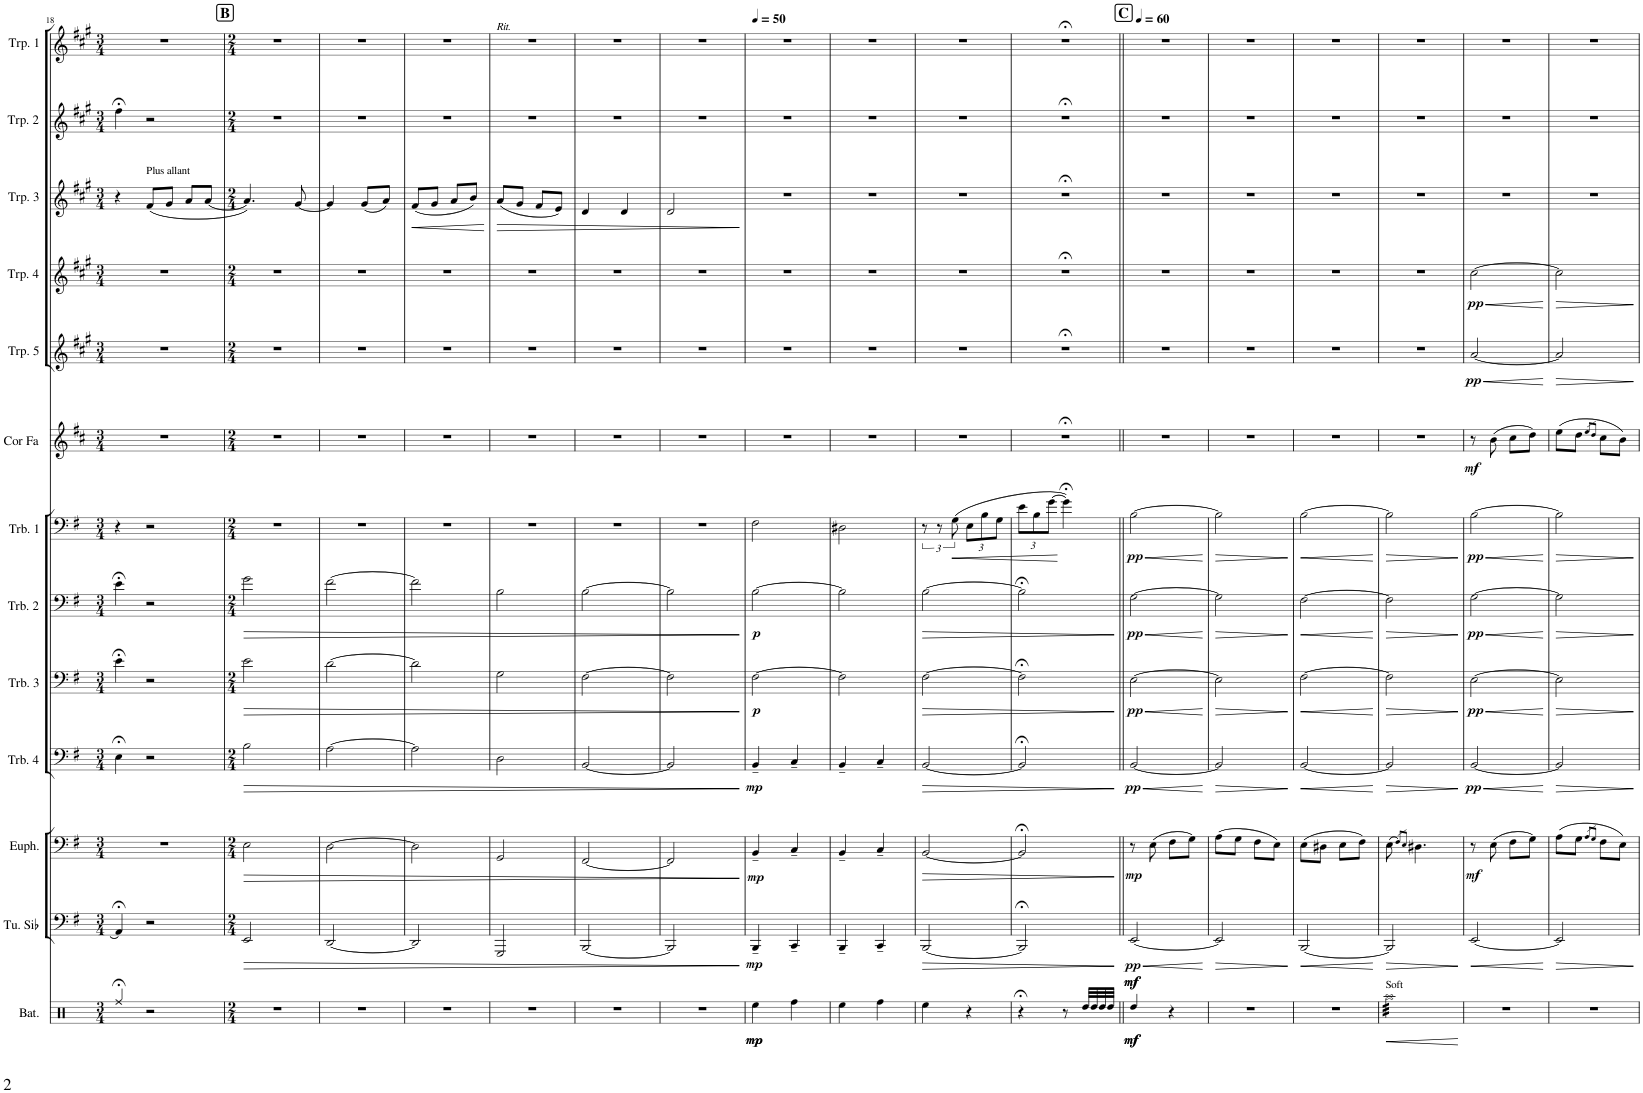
**kern	**dynam	**kern	**dynam	**kern	**dynam	**kern	**dynam	**kern	**dynam	**kern	**dynam	**kern	**dynam	**kern	**dynam	**kern	**dynam	**kern	**dynam	**kern	**dynam	**kern	**kern
*part13	*part13	*part12	*part12	*part11	*part11	*part10	*part10	*part9	*part9	*part8	*part8	*part7	*part7	*part6	*part6	*part5	*part5	*part4	*part4	*part3	*part3	*part2	*part1
*staff13	*staff13	*staff12	*staff12	*staff11	*staff11	*staff10	*staff10	*staff9	*staff9	*staff8	*staff8	*staff7	*staff7	*staff6	*staff6	*staff5	*staff5	*staff4	*staff4	*staff3	*staff3	*staff2	*staff1
*I"Batterie	*	*I"Tuba en Sib	*	*I"Euphonium	*	*I"Trombone 4	*	*I"Trombone 3	*	*I"Trombone 2	*	*I"Trombone 1	*	*I"Cor en Fa	*	*I"Trompette 5	*	*I"Trompette 4	*	*I"Trompette 3	*	*I"Trompette 2	*I"Trompette 1
*I'Bat.	*	*I'Tu. Sib	*	*I'Euph.	*	*I'Trb. 4	*	*I'Trb. 3	*	*I'Trb. 2	*	*I'Trb. 1	*	*I'Cor Fa	*	*I'Trp. 5	*	*I'Trp. 4	*	*I'Trp. 3	*	*I'Trp. 2	*I'Trp. 1
!!LO:PB:g=z
*clefX	*	*clefF4	*	*clefF4	*	*clefF4	*	*clefF4	*	*clefF4	*	*clefF4	*	*clefG2	*	*clefG2	*	*clefG2	*	*clefG2	*	*clefG2	*clefG2
*	*	*	*	*	*	*	*	*	*	*	*	*	*	*Trd4c7	*	*Trd1c2	*	*Trd1c2	*	*Trd1c2	*	*Trd1c2	*Trd1c2
*k[]	*	*k[f#]	*	*k[f#]	*	*k[f#]	*	*k[f#]	*	*k[f#]	*	*k[f#]	*	*k[f#c#]	*	*k[f#c#g#]	*	*k[f#c#g#]	*	*k[f#c#g#]	*	*k[f#c#g#]	*k[f#c#g#]
*M3/4	*	*M3/4	*	*M3/4	*	*M3/4	*	*M3/4	*	*M3/4	*	*M3/4	*	*M3/4	*	*M3/4	*	*M3/4	*	*M3/4	*	*M3/4	*M3/4
=18	=18	=18	=18	=18	=18	=18	=18	=18	=18	=18	=18	=18	=18	=18	=18	=18	=18	=18	=18	=18	=18	=18	=18
4Rff;</	.	4AA;</]	.	2.r	.	4E;<\	.	4e;<\	.	4e;<\	.	4r	.	2.r	.	2.r	.	2.r	.	4r	.	4ff#;<\	2.r
!	!	!	!	!	!	!	!	!	!	!	!	!	!	!	!	!	!	!	!	!LO:TX:a:t=Plus allant	!	!	!
2r	.	2r	.	.	.	2r	.	2r	.	2r	.	2r	.	.	.	.	.	.	.	(8f#/L	.	2r	.
.	.	.	.	.	.	.	.	.	.	.	.	.	.	.	.	.	.	.	.	8g#/J	.	.	.
.	.	.	.	.	.	.	.	.	.	.	.	.	.	.	.	.	.	.	.	8a/L	.	.	.
.	.	.	.	.	.	.	.	.	.	.	.	.	.	.	.	.	.	.	.	[8a/J	.	.	.
!!LO:REH:place=s1:a:B:cj:fs=14:t=B
=19	=19	=19	=19	=19	=19	=19	=19	=19	=19	=19	=19	=19	=19	=19	=19	=19	=19	=19	=19	=19	=19	=19	=19
*M2/4	*	*M2/4	*	*M2/4	*	*M2/4	*	*M2/4	*	*M2/4	*	*M2/4	*	*M2/4	*	*M2/4	*	*M2/4	*	*M2/4	*	*M2/4	*M2/4
!	!	!	!LO:HP:b	!	!LO:HP:b	!	!LO:HP:b	!	!LO:HP:b	!	!LO:HP:b	!	!	!	!	!	!	!	!	!	!	!	!
2r	.	2EE/	>	2E\	>	2B\	>	2e\	>	2g\	>	2r	.	2r	.	2r	.	2r	.	4.a/])	.	2r	2r
.	.	.	.	.	.	.	.	.	.	.	.	.	.	.	.	.	.	.	.	[8g#/	.	.	.
=20	=20	=20	=20	=20	=20	=20	=20	=20	=20	=20	=20	=20	=20	=20	=20	=20	=20	=20	=20	=20	=20	=20	=20
2r	.	[2DD/	.	[2D\	.	[2A\	.	[2d\	.	[2f#\	.	2r	.	2r	.	2r	.	2r	.	4g#/]	.	2r	2r
.	.	.	.	.	.	.	.	.	.	.	.	.	.	.	.	.	.	.	.	(8g#/L	.	.	.
.	.	.	.	.	.	.	.	.	.	.	.	.	.	.	.	.	.	.	.	8a/J)	.	.	.
=21	=21	=21	=21	=21	=21	=21	=21	=21	=21	=21	=21	=21	=21	=21	=21	=21	=21	=21	=21	=21	=21	=21	=21
!	!	!	!	!	!	!	!	!	!	!	!	!	!	!	!	!	!	!	!	!	!LO:HP:b	!	!
2r	.	2DD/]	.	2D\]	.	2A\]	.	2d\]	.	2f#\]	.	2r	.	2r	.	2r	.	2r	.	(8f#/L	<	2r	2r
.	.	.	.	.	.	.	.	.	.	.	.	.	.	.	.	.	.	.	.	8g#/J	.	.	.
.	.	.	.	.	.	.	.	.	.	.	.	.	.	.	.	.	.	.	.	8a/L	.	.	.
.	.	.	.	.	.	.	.	.	.	.	.	.	.	.	.	.	.	.	.	8b/J)	.	.	.
.	.	.	.	.	.	.	.	.	.	.	.	.	.	.	.	.	.	.	.	.	[	.	.
=22	=22	=22	=22	=22	=22	=22	=22	=22	=22	=22	=22	=22	=22	=22	=22	=22	=22	=22	=22	=22	=22	=22	=22
!	!	!	!	!	!	!	!	!	!	!	!	!	!	!	!	!	!	!	!	!	!	!	!LO:TX:a:i:t=Rit.
!	!	!	!	!	!	!	!	!	!	!	!	!	!	!	!	!	!	!	!	!	!LO:HP:b	!	!
2r	.	2GGG/	.	2GG/	.	2D\	.	2G\	.	2B\	.	2r	.	2r	.	2r	.	2r	.	(8a/L	>	2r	2r
.	.	.	.	.	.	.	.	.	.	.	.	.	.	.	.	.	.	.	.	8g#/J	.	.	.
.	.	.	.	.	.	.	.	.	.	.	.	.	.	.	.	.	.	.	.	8f#/L	.	.	.
.	.	.	.	.	.	.	.	.	.	.	.	.	.	.	.	.	.	.	.	8e/J)	.	.	.
=23	=23	=23	=23	=23	=23	=23	=23	=23	=23	=23	=23	=23	=23	=23	=23	=23	=23	=23	=23	=23	=23	=23	=23
2r	.	[2BBB/	.	[2FF#/	.	[2BB/	.	[2F#\	.	[2B\	.	2r	.	2r	.	2r	.	2r	.	4d/	.	2r	2r
.	.	.	.	.	.	.	.	.	.	.	.	.	.	.	.	.	.	.	.	4d/	.	.	.
=24	=24	=24	=24	=24	=24	=24	=24	=24	=24	=24	=24	=24	=24	=24	=24	=24	=24	=24	=24	=24	=24	=24	=24
2r	.	2BBB/]	.	2FF#/]	.	2BB/]	.	2F#\]	.	2B\]	.	2r	.	2r	.	2r	.	2r	.	2d/	.	2r	2r
.	.	.	]	.	]	.	]	.	]	.	]	.	.	.	.	.	.	.	.	.	]	.	.
=25	=25	=25	=25	=25	=25	=25	=25	=25	=25	=25	=25	=25	=25	=25	=25	=25	=25	=25	=25	=25	=25	=25	=25
*	*	*	*	*	*	*	*	*	*	*	*	*	*	*	*	*	*	*	*	*	*	*	*MM50
!	!LO:DY:b	!	!	!	!	!	!	!	!	!	!	!	!	!	!	!	!	!	!	!	!	!	!
!	!LO:DY:n=1:b	!	!LO:DY:b	!	!LO:DY:b	!	!LO:DY:b	!	!LO:DY:b	!	!LO:DY:b	!	!	!	!	!	!	!	!	!	!	!	!
4Ree\	mp mp	4BBB~/	mp	4BB~/	mp	4BB~/	mp	[2F#\	p	[2B\	p	2F#\	.	2r	.	2r	.	2r	.	2r	.	2r	2r
4Rff\	.	4CC~/	.	4C~/	.	4C~/	.	.	.	.	.	.	.	.	.	.	.	.	.	.	.	.	.
=26	=26	=26	=26	=26	=26	=26	=26	=26	=26	=26	=26	=26	=26	=26	=26	=26	=26	=26	=26	=26	=26	=26	=26
4Ree\	.	4BBB~/	.	4BB~/	.	4BB~/	.	2F#\]	.	2B\]	.	2D#X\	.	2r	.	2r	.	2r	.	2r	.	2r	2r
4Rff\	.	4CC~/	.	4C~/	.	4C~/	.	.	.	.	.	.	.	.	.	.	.	.	.	.	.	.	.
=27	=27	=27	=27	=27	=27	=27	=27	=27	=27	=27	=27	=27	=27	=27	=27	=27	=27	=27	=27	=27	=27	=27	=27
!	!	!	!LO:HP:b	!	!LO:HP:b	!	!LO:HP:b	!	!LO:HP:b	!	!LO:HP:b	!	!	!	!	!	!	!	!	!	!	!	!
4Ree\	.	[2BBB/	>	[2BB/	>	[2BB/	>	[2F#\	>	[2B\	>	12r	.	2r	.	2r	.	2r	.	2r	.	2r	2r
.	.	.	.	.	.	.	.	.	.	.	.	12r	.	.	.	.	.	.	.	.	.	.	.
!	!	!	!	!	!	!	!	!	!	!	!	!	!LO:HP:b	!	!	!	!	!	!	!	!	!	!
.	.	.	.	.	.	.	.	.	.	.	.	(12G\	<	.	.	.	.	.	.	.	.	.	.
*	*	*	*	*	*	*	*	*	*	*	*	*Xbrackettup	*	*	*	*	*	*	*	*	*	*	*
4r	.	.	.	.	.	.	.	.	.	.	.	12E\L	.	.	.	.	.	.	.	.	.	.	.
.	.	.	.	.	.	.	.	.	.	.	.	12B\	.	.	.	.	.	.	.	.	.	.	.
.	.	.	.	.	.	.	.	.	.	.	.	12G\J	.	.	.	.	.	.	.	.	.	.	.
=28	=28	=28	=28	=28	=28	=28	=28	=28	=28	=28	=28	=28	=28	=28	=28	=28	=28	=28	=28	=28	=28	=28	=28
4r;<	.	2BBB;</]	.	2BB;</]	.	2BB;</]	.	2F#;<\]	.	2B;<\]	.	12e\L	.	2r;<	.	2r;<	.	2r;<	.	2r;<	.	2r;<	2r;<
.	.	.	.	.	.	.	.	.	.	.	.	12B\	.	.	.	.	.	.	.	.	.	.	.
.	.	.	.	.	.	.	.	.	.	.	.	[12g\J	.	.	.	.	.	.	.	.	.	.	.
8r	.	.	.	.	.	.	.	.	.	.	.	4g;<\])	[	.	.	.	.	.	.	.	.	.	.
32Rdd/LLL	.	.	.	.	.	.	.	.	.	.	.	.	.	.	.	.	.	.	.	.	.	.	.
32Rdd/	.	.	.	.	.	.	.	.	.	.	.	.	.	.	.	.	.	.	.	.	.	.	.
32Rdd/	.	.	.	.	.	.	.	.	.	.	.	.	.	.	.	.	.	.	.	.	.	.	.
32Rdd/JJJ	.	.	.	.	.	.	.	.	.	.	.	.	.	.	.	.	.	.	.	.	.	.	.
.	.	.	]	.	]	.	]	.	]	.	]	.	.	.	.	.	.	.	.	.	.	.	.
=29||	=29||	=29||	=29||	=29||	=29||	=29||	=29||	=29||	=29||	=29||	=29||	=29||	=29||	=29||	=29||	=29||	=29||	=29||	=29||	=29||	=29||	=29||	=29||
!!LO:REH:place=s1:a:B:cj:fs=14:t=C
*	*	*	*	*	*	*	*	*	*	*	*	*	*	*	*	*	*	*	*	*	*	*	*MM60
!	!LO:DY:a	!	!LO:HP:b	!	!	!	!LO:HP:b	!	!LO:HP:b	!	!LO:HP:b	!	!LO:HP:b	!	!	!	!	!	!	!	!	!	!
!	!LO:DY:n=1:b	!	!	!	!	!	!	!	!	!	!	!	!	!	!	!	!	!	!	!	!	!	!
!	!LO:DY:n=2:a	!	!	!	!	!	!	!	!	!	!	!	!	!	!	!	!	!	!	!	!	!	!
!	!LO:DY:n=3:b	!	!LO:DY:n=1:b	!	!LO:DY:b	!	!LO:DY:n=1:b	!	!LO:DY:n=1:b	!	!LO:DY:n=1:b	!	!LO:DY:n=1:b	!	!	!	!	!	!	!	!	!	!
4Rdd/	mf mf mf mf	[2EE/	< pp	8r	mp	[2BB/	< pp	[2E\	< pp	[2G\	< pp	[2B\	< pp	2r	.	2r	.	2r	.	2r	.	2r	2r
.	.	.	.	(8E\	.	.	.	.	.	.	.	.	.	.	.	.	.	.	.	.	.	.	.
4r	.	.	.	8F#\L	.	.	.	.	.	.	.	.	.	.	.	.	.	.	.	.	.	.	.
.	.	.	.	8G\J)	.	.	.	.	.	.	.	.	.	.	.	.	.	.	.	.	.	.	.
.	.	.	[	.	.	.	[	.	[	.	[	.	[	.	.	.	.	.	.	.	.	.	.
=30	=30	=30	=30	=30	=30	=30	=30	=30	=30	=30	=30	=30	=30	=30	=30	=30	=30	=30	=30	=30	=30	=30	=30
!	!	!	!LO:HP:b	!	!	!	!LO:HP:b	!	!LO:HP:b	!	!LO:HP:b	!	!LO:HP:b	!	!	!	!	!	!	!	!	!	!
2r	.	2EE/]	>	(8A\L	.	2BB/]	>	2E\]	>	2G\]	>	2B\]	>	2r	.	2r	.	2r	.	2r	.	2r	2r
.	.	.	.	8G\J	.	.	.	.	.	.	.	.	.	.	.	.	.	.	.	.	.	.	.
.	.	.	.	8F#\L	.	.	.	.	.	.	.	.	.	.	.	.	.	.	.	.	.	.	.
.	.	.	.	8E\J)	.	.	.	.	.	.	.	.	.	.	.	.	.	.	.	.	.	.	.
.	.	.	]	.	.	.	]	.	]	.	]	.	]	.	.	.	.	.	.	.	.	.	.
=31	=31	=31	=31	=31	=31	=31	=31	=31	=31	=31	=31	=31	=31	=31	=31	=31	=31	=31	=31	=31	=31	=31	=31
!	!	!	!LO:HP:b	!	!	!	!LO:HP:b	!	!LO:HP:b	!	!LO:HP:b	!	!LO:HP:b	!	!	!	!	!	!	!	!	!	!
2r	.	[2BBB/	<	(8E\L	.	[2BB/	<	[2F#\	<	[2F#\	<	[2B\	<	2r	.	2r	.	2r	.	2r	.	2r	2r
.	.	.	.	8D#X\J	.	.	.	.	.	.	.	.	.	.	.	.	.	.	.	.	.	.	.
.	.	.	.	8E\L	.	.	.	.	.	.	.	.	.	.	.	.	.	.	.	.	.	.	.
.	.	.	.	8F#\J)	.	.	.	.	.	.	.	.	.	.	.	.	.	.	.	.	.	.	.
.	.	.	[	.	.	.	[	.	[	.	[	.	[	.	.	.	.	.	.	.	.	.	.
=32	=32	=32	=32	=32	=32	=32	=32	=32	=32	=32	=32	=32	=32	=32	=32	=32	=32	=32	=32	=32	=32	=32	=32
!LO:TX:a:t=Soft	!	!	!	!	!	!	!	!	!	!	!	!	!	!	!	!	!	!	!	!	!	!	!
!	!LO:HP:b	!	!LO:HP:b	!	!	!	!LO:HP:b	!	!LO:HP:b	!	!LO:HP:b	!	!LO:HP:b	!	!	!	!	!	!	!	!	!	!
*tremolo	*	*	*	*	*	*	*	*	*	*	*	*	*	*	*	*	*	*	*	*	*	*	*
32Raa\LLL	<	2BBB/]	>	(8E\	.	2BB/]	>	2F#\]	>	2F#\]	>	2B\]	>	2r	.	2r	.	2r	.	2r	.	2r	2r
32Raa\	.	.	.	.	.	.	.	.	.	.	.	.	.	.	.	.	.	.	.	.	.	.	.
32Raa\	.	.	.	.	.	.	.	.	.	.	.	.	.	.	.	.	.	.	.	.	.	.	.
32Raa\	.	.	.	.	.	.	.	.	.	.	.	.	.	.	.	.	.	.	.	.	.	.	.
.	.	.	.	8qF#/L)	.	.	.	.	.	.	.	.	.	.	.	.	.	.	.	.	.	.	.
.	.	.	.	8qE/J	.	.	.	.	.	.	.	.	.	.	.	.	.	.	.	.	.	.	.
32Raa\	.	.	.	4.D#X\	.	.	.	.	.	.	.	.	.	.	.	.	.	.	.	.	.	.	.
32Raa\	.	.	.	.	.	.	.	.	.	.	.	.	.	.	.	.	.	.	.	.	.	.	.
32Raa\	.	.	.	.	.	.	.	.	.	.	.	.	.	.	.	.	.	.	.	.	.	.	.
32Raa\	.	.	.	.	.	.	.	.	.	.	.	.	.	.	.	.	.	.	.	.	.	.	.
32Raa\	.	.	.	.	.	.	.	.	.	.	.	.	.	.	.	.	.	.	.	.	.	.	.
32Raa\	.	.	.	.	.	.	.	.	.	.	.	.	.	.	.	.	.	.	.	.	.	.	.
32Raa\	.	.	.	.	.	.	.	.	.	.	.	.	.	.	.	.	.	.	.	.	.	.	.
32Raa\	.	.	.	.	.	.	.	.	.	.	.	.	.	.	.	.	.	.	.	.	.	.	.
32Raa\	.	.	.	.	.	.	.	.	.	.	.	.	.	.	.	.	.	.	.	.	.	.	.
32Raa\	.	.	.	.	.	.	.	.	.	.	.	.	.	.	.	.	.	.	.	.	.	.	.
32Raa\	.	.	.	.	.	.	.	.	.	.	.	.	.	.	.	.	.	.	.	.	.	.	.
32Raa\JJJ	.	.	.	.	.	.	.	.	.	.	.	.	.	.	.	.	.	.	.	.	.	.	.
*Xtremolo	*	*	*	*	*	*	*	*	*	*	*	*	*	*	*	*	*	*	*	*	*	*	*
.	[	.	]	.	.	.	]	.	]	.	]	.	]	.	.	.	.	.	.	.	.	.	.
=33	=33	=33	=33	=33	=33	=33	=33	=33	=33	=33	=33	=33	=33	=33	=33	=33	=33	=33	=33	=33	=33	=33	=33
!	!	!	!LO:HP:b	!	!LO:DY:b	!	!LO:HP:b	!	!LO:HP:b	!	!LO:HP:b	!	!LO:HP:b	!	!	!	!LO:HP:b	!	!LO:HP:b	!	!	!	!
!	!	!	!	!	!	!	!LO:DY:n=1:b	!	!LO:DY:n=1:b	!	!LO:DY:n=1:b	!	!LO:DY:n=1:b	!	!LO:DY:b	!	!LO:DY:n=1:b	!	!LO:DY:n=1:b	!	!	!	!
2r	.	[2EE/	<	8r	mf	[2BB/	< pp	[2E\	< pp	[2G\	< pp	[2B\	< pp	8r	mf	[2a/	< pp	[2cc#\	< pp	2r	.	2r	2r
.	.	.	.	(8E\	.	.	.	.	.	.	.	.	.	(8b\	.	.	.	.	.	.	.	.	.
.	.	.	.	8F#\L	.	.	.	.	.	.	.	.	.	8cc#\L	.	.	.	.	.	.	.	.	.
.	.	.	.	8G\J)	.	.	.	.	.	.	.	.	.	8dd\J)	.	.	.	.	.	.	.	.	.
.	.	.	[	.	.	.	[	.	[	.	[	.	[	.	.	.	[	.	[	.	.	.	.
=34	=34	=34	=34	=34	=34	=34	=34	=34	=34	=34	=34	=34	=34	=34	=34	=34	=34	=34	=34	=34	=34	=34	=34
!	!	!	!LO:HP:b	!	!	!	!LO:HP:b	!	!LO:HP:b	!	!LO:HP:b	!	!LO:HP:b	!	!	!	!LO:HP:b	!	!LO:HP:b	!	!	!	!
2r	.	2EE/]	>	(8A\L	.	2BB/]	>	2E\]	>	2G\]	>	2B\]	>	(8ee\L	.	2a/]	>	2cc#\]	>	2r	.	2r	2r
.	.	.	.	8G\J	.	.	.	.	.	.	.	.	.	8dd\J	.	.	.	.	.	.	.	.	.
.	.	.	.	8qA/L	.	.	.	.	.	.	.	.	.	8qee/L	.	.	.	.	.	.	.	.	.
.	.	.	.	8qG/J	.	.	.	.	.	.	.	.	.	8qdd/J	.	.	.	.	.	.	.	.	.
.	.	.	.	8F#\L	.	.	.	.	.	.	.	.	.	8cc#\L	.	.	.	.	.	.	.	.	.
.	.	.	.	8E\J)	.	.	.	.	.	.	.	.	.	8b\J)	.	.	.	.	.	.	.	.	.
.	.	.	]	.	.	.	]	.	]	.	]	.	]	.	.	.	]	.	]	.	.	.	.
=	=	=	=	=	=	=	=	=	=	=	=	=	=	=	=	=	=	=	=	=	=	=	=
*-	*-	*-	*-	*-	*-	*-	*-	*-	*-	*-	*-	*-	*-	*-	*-	*-	*-	*-	*-	*-	*-	*-	*-
